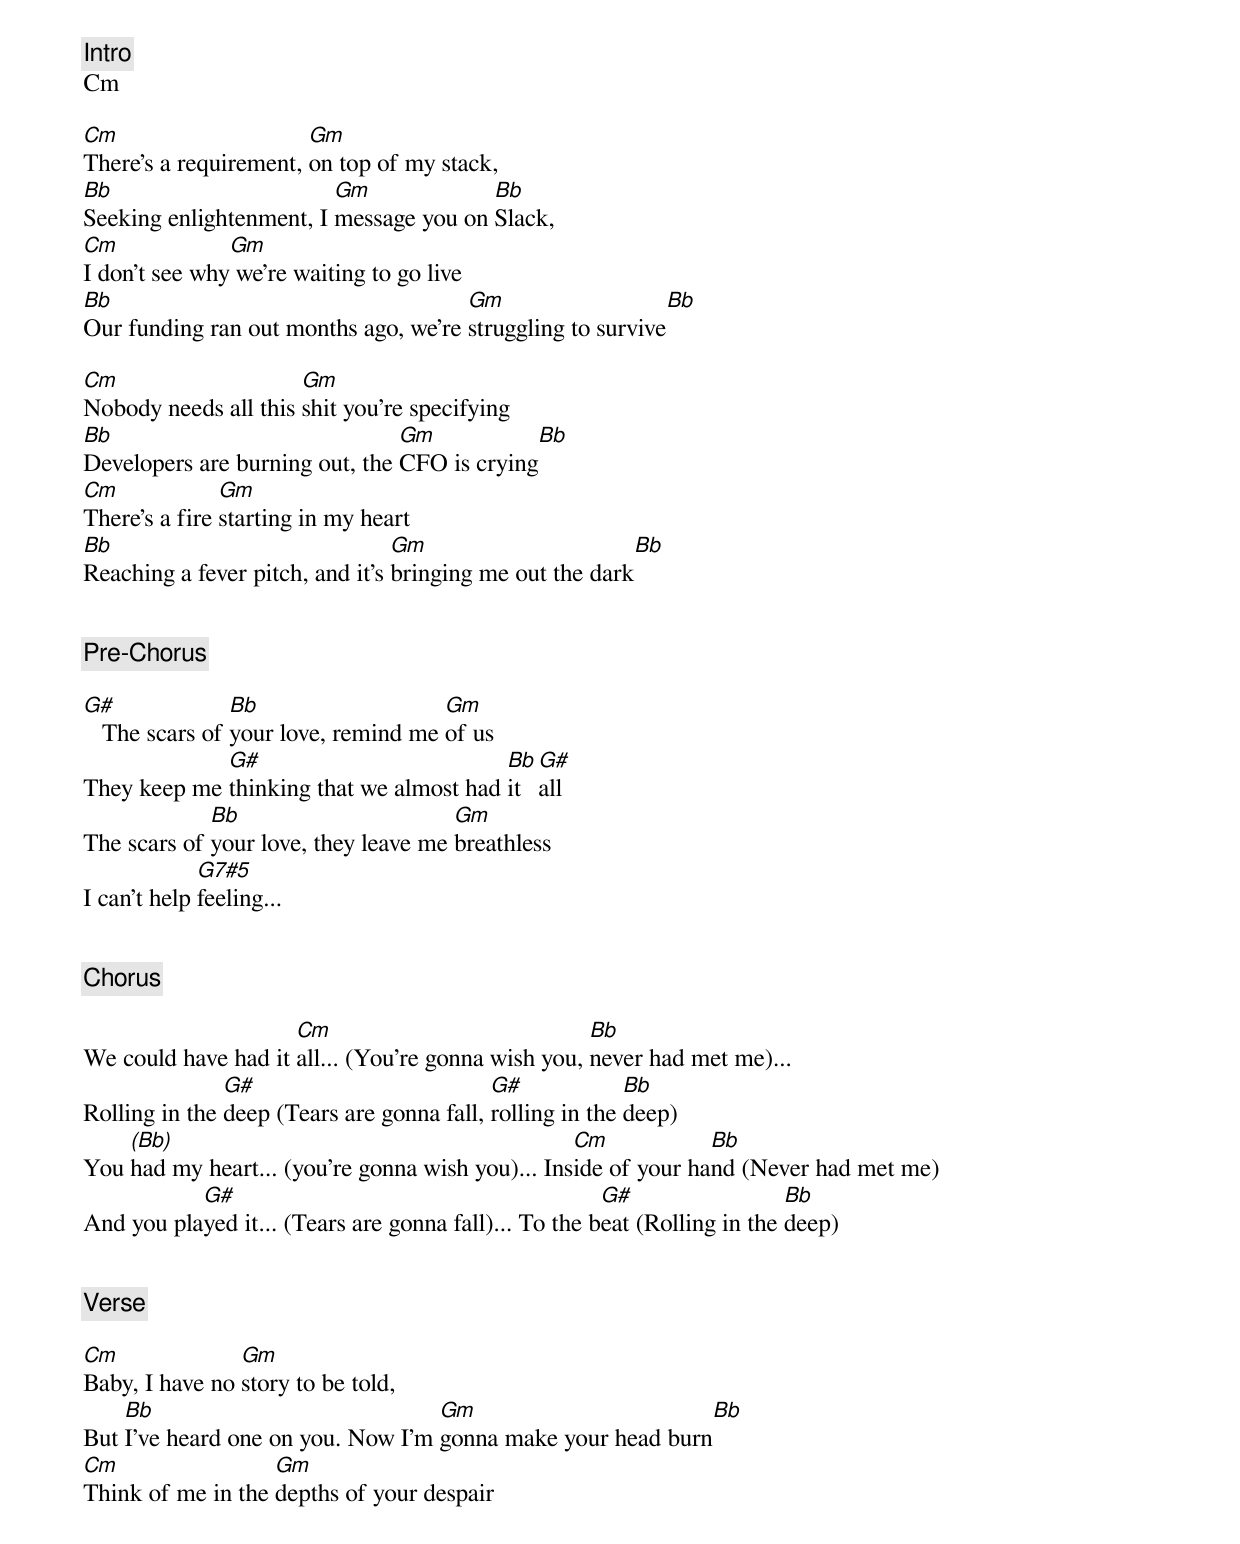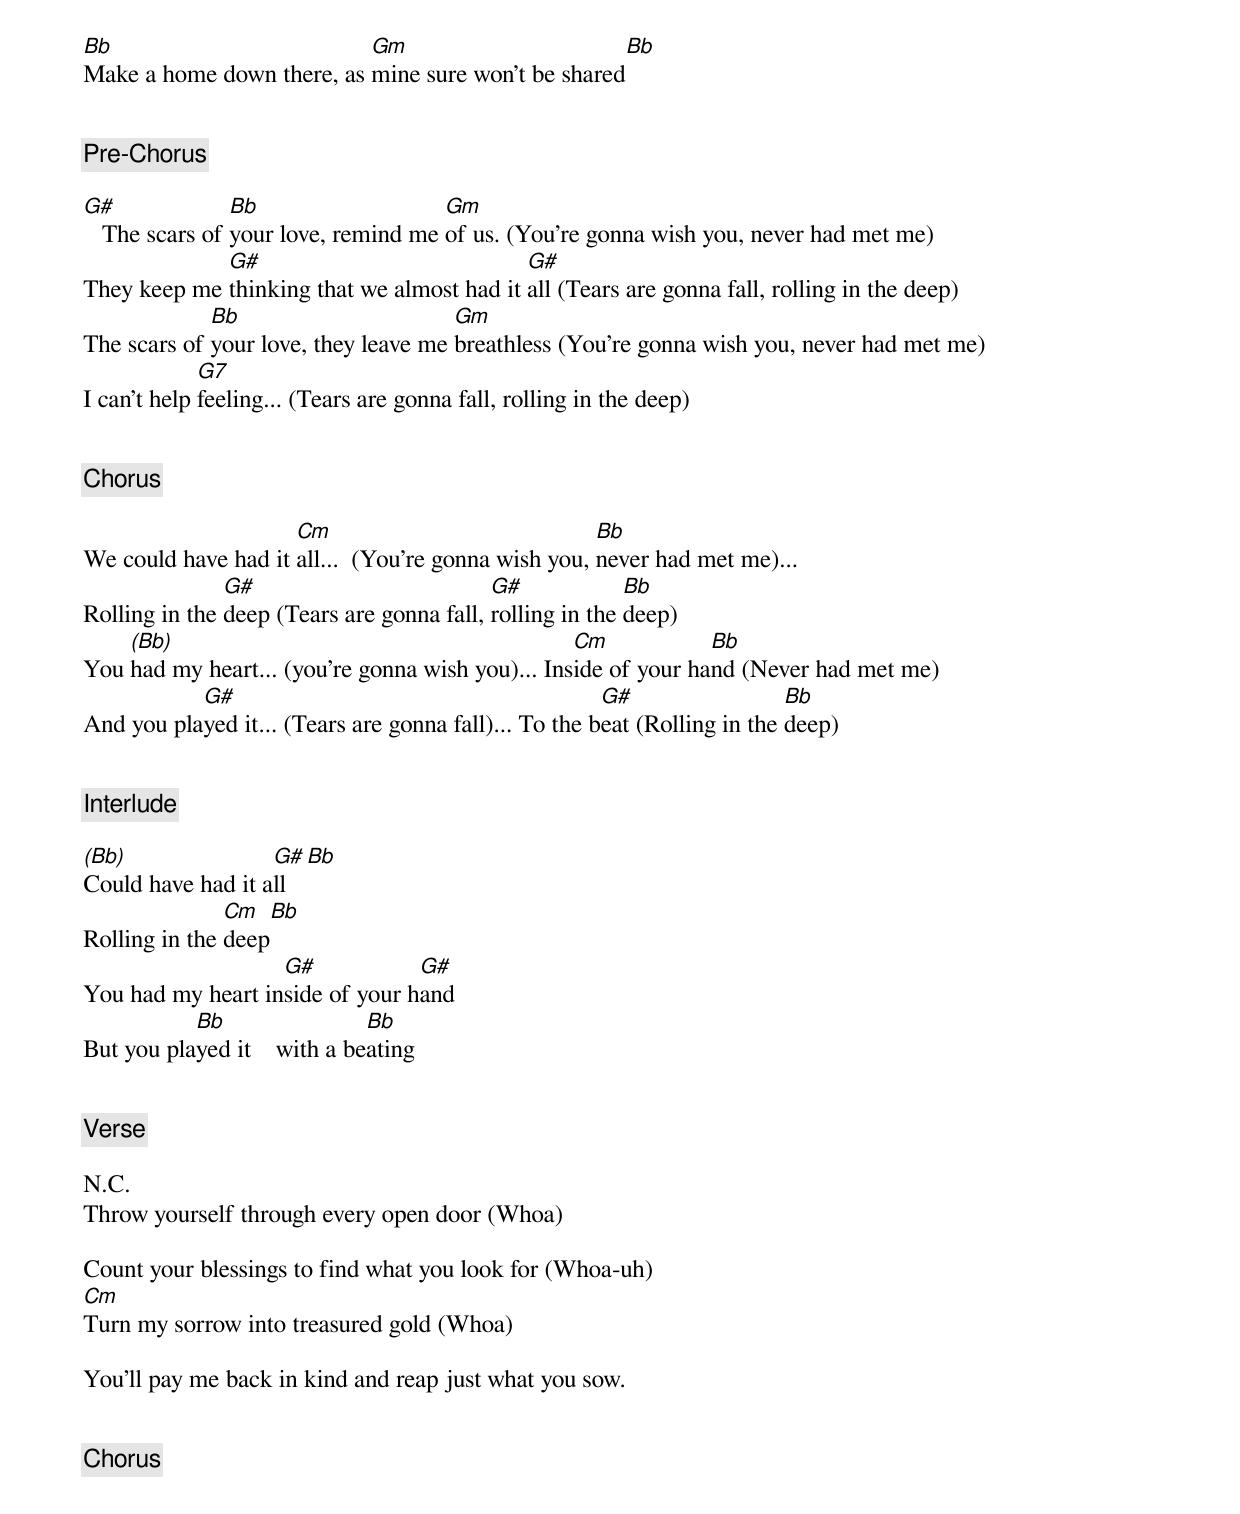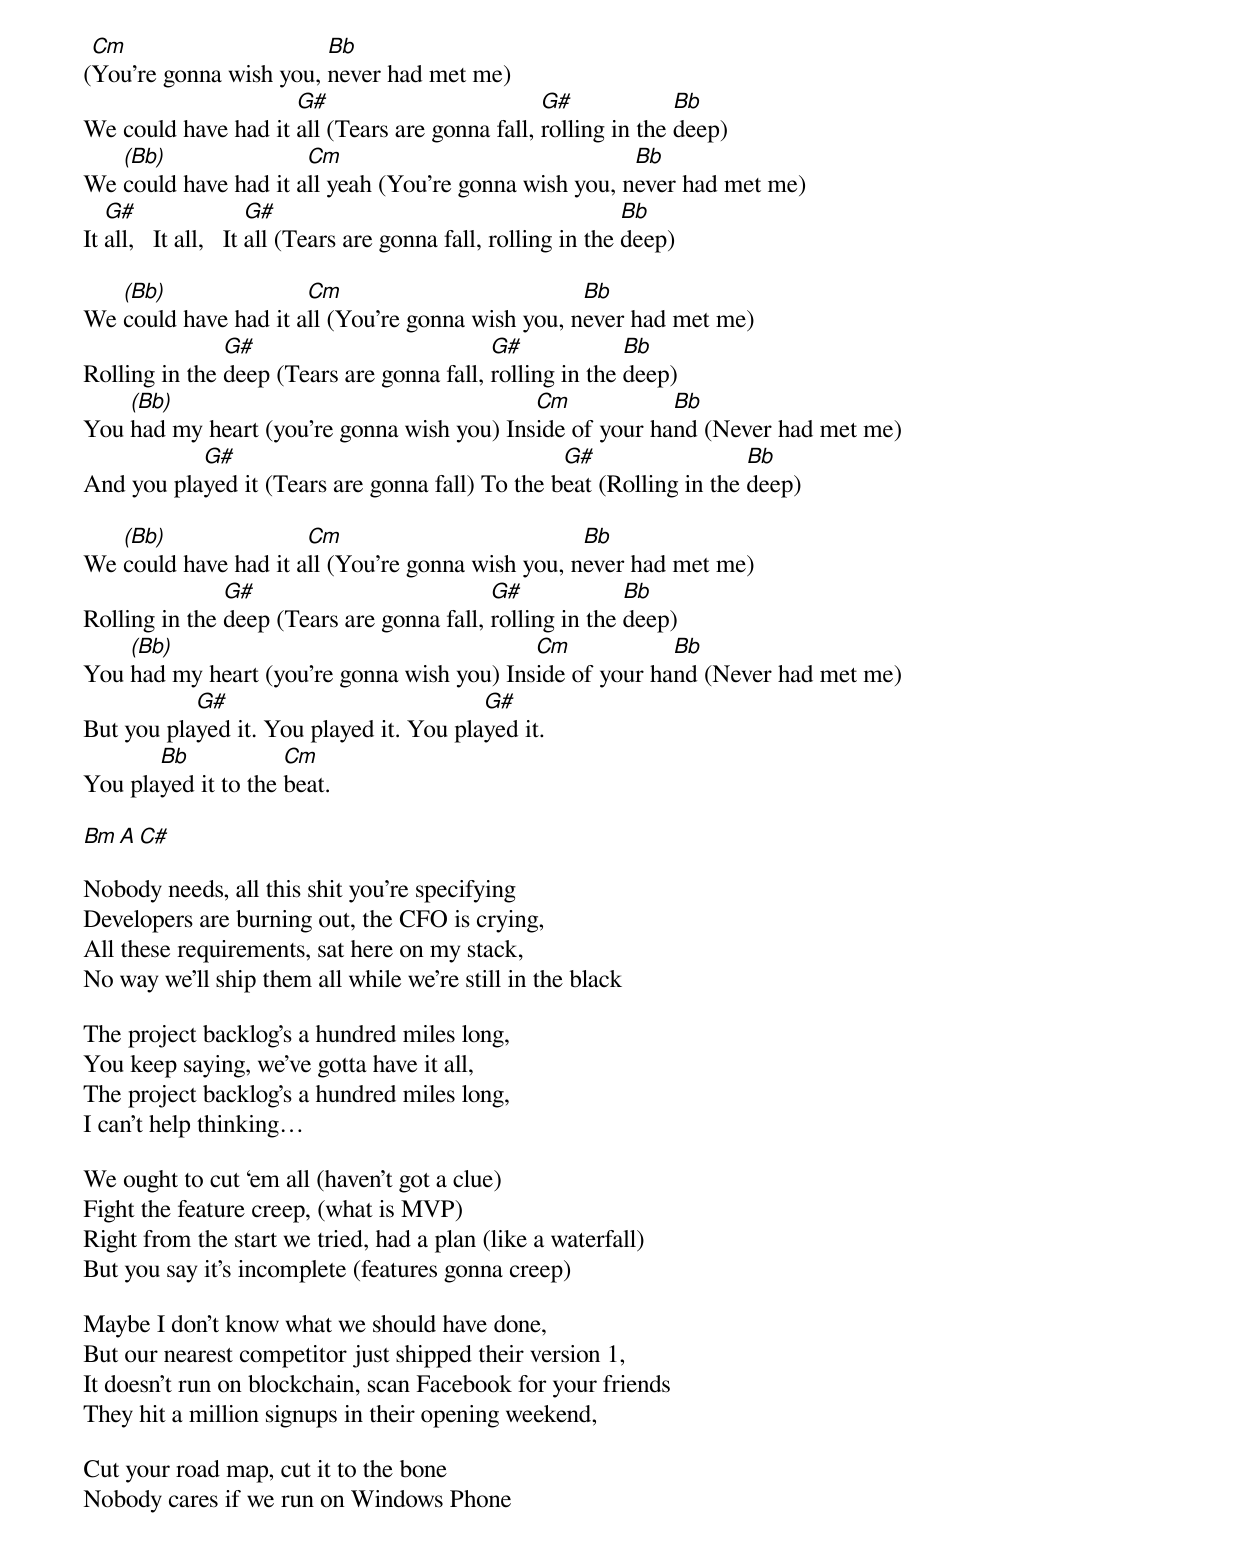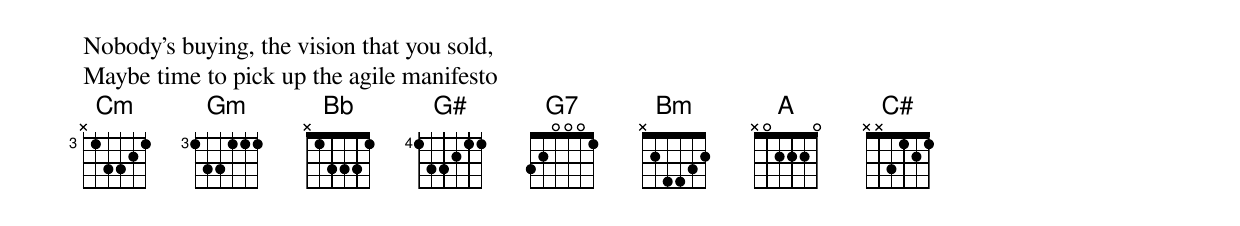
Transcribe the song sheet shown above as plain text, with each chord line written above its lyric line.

[Intro]
Cm

Cm                     Gm
There's a requirement, on top of my stack,
Bb                       Gm             Bb
Seeking enlightenment, I message you on Slack,
Cm             Gm
I don't see why we're waiting to go live
Bb                                    Gm                     Bb
Our funding ran out months ago, we're struggling to survive

Cm                    Gm
Nobody needs all this shit you're specifying
Bb                              Gm             Bb
Developers are burning out, the CFO is crying
Cm             Gm
There's a fire starting in my heart
Bb                               Gm                       Bb
Reaching a fever pitch, and it's bringing me out the dark


[Pre-Chorus]

G#              Bb                   Gm
   The scars of your love, remind me of us
             G#                          Bb G#
They keep me thinking that we almost had it all
             Bb                       Gm
The scars of your love, they leave me breathless
             G7#5
I can't help feeling...


[Chorus]

                     Cm                             Bb
We could have had it all... (You're gonna wish you, never had met me)...
               G#                          G#             Bb
Rolling in the deep (Tears are gonna fall, rolling in the deep)
    (Bb)                                          Cm            Bb
You had my heart... (you're gonna wish you)... Inside of your hand (Never had met me)
           G#                                          G#                  Bb
And you played it... (Tears are gonna fall)... To the beat (Rolling in the deep)


[Verse]

Cm              Gm
Baby, I have no story to be told,
    Bb                             Gm                        Bb
But I've heard one on you. Now I'm gonna make your head burn
Cm                 Gm
Think of me in the depths of your despair
Bb                         Gm                        Bb
Make a home down there, as mine sure won't be shared


[Pre-Chorus]

G#              Bb                   Gm
   The scars of your love, remind me of us. (You're gonna wish you, never had met me)
             G#                             G#
They keep me thinking that we almost had it all (Tears are gonna fall, rolling in the deep)
             Bb                       Gm
The scars of your love, they leave me breathless (You're gonna wish you, never had met me)
             G7
I can't help feeling... (Tears are gonna fall, rolling in the deep)


[Chorus]

                     Cm                              Bb
We could have had it all...  (You're gonna wish you, never had met me)...
               G#                          G#             Bb
Rolling in the deep (Tears are gonna fall, rolling in the deep)
    (Bb)                                          Cm            Bb
You had my heart... (you're gonna wish you)... Inside of your hand (Never had met me)
           G#                                          G#                  Bb
And you played it... (Tears are gonna fall)... To the beat (Rolling in the deep)


[Interlude]

(Bb)               G#    Bb
Could have had it all
               Cm     Bb
Rolling in the deep
                   G#            G#
You had my heart inside of your hand
           Bb                 Bb
But you played it    with a beating


[Verse]

N.C.
Throw yourself through every open door (Whoa)

Count your blessings to find what you look for (Whoa-uh)
Cm
Turn my sorrow into treasured gold (Whoa)

You'll pay me back in kind and reap just what you sow.


[Chorus]

 Cm                     Bb
(You're gonna wish you, never had met me)
                     G#                         G#             Bb
We could have had it all (Tears are gonna fall, rolling in the deep)
   (Bb)               Cm                               Bb
We could have had it all yeah (You're gonna wish you, never had met me)
   G#                  G#                                        Bb
It all,   It all,   It all (Tears are gonna fall, rolling in the deep)

   (Bb)               Cm                          Bb
We could have had it all (You're gonna wish you, never had met me)
               G#                          G#             Bb
Rolling in the deep (Tears are gonna fall, rolling in the deep)
    (Bb)                                    Cm            Bb
You had my heart (you're gonna wish you) Inside of your hand (Never had met me)
           G#                                    G#                  Bb
And you played it (Tears are gonna fall) To the beat (Rolling in the deep)

   (Bb)               Cm                          Bb
We could have had it all (You're gonna wish you, never had met me)
               G#                          G#             Bb
Rolling in the deep (Tears are gonna fall, rolling in the deep)
    (Bb)                                    Cm            Bb
You had my heart (you're gonna wish you) Inside of your hand (Never had met me)
           G#                            G#
But you played it. You played it. You played it.
       Bb            Cm
You played it to the beat.

     Bm    A    C#

Nobody needs, all this shit you're specifying
Developers are burning out, the CFO is crying,
All these requirements, sat here on my stack,
No way we'll ship them all while we're still in the black

The project backlog’s a hundred miles long,
You keep saying, we’ve gotta have it all,
The project backlog’s a hundred miles long,
I can’t help thinking…

We ought to cut ‘em all (haven't got a clue)
Fight the feature creep, (what is MVP)
Right from the start we tried, had a plan (like a waterfall)
But you say it’s incomplete (features gonna creep)

Maybe I don't know what we should have done,
But our nearest competitor just shipped their version 1,
It doesn't run on blockchain, scan Facebook for your friends
They hit a million signups in their opening weekend,

Cut your road map, cut it to the bone
Nobody cares if we run on Windows Phone
Nobody’s buying, the vision that you sold,
Maybe time to pick up the agile manifesto
